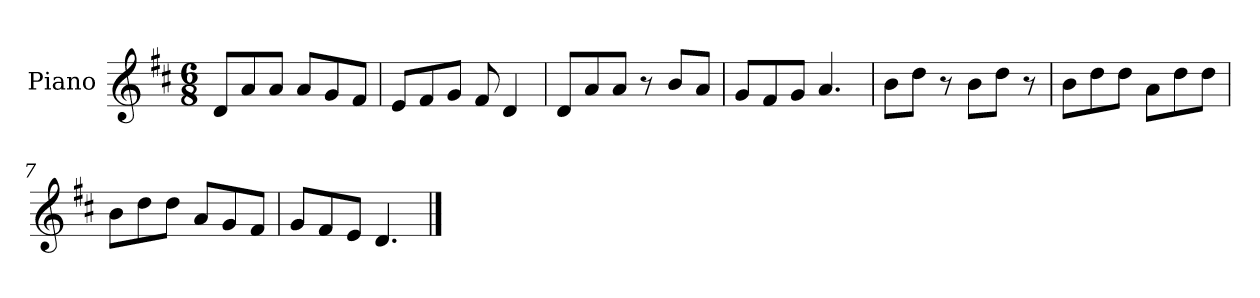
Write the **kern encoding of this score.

**kern
*part1
*staff1
*I"Piano
*I'Pno
*clefG2
*k[f#c#]
*D:
*M6/8
=1
8d/L
8a/
8a/J
8a/L
8g/
8f#/J
=2
8e/L
8f#/
8g/J
8f#/
4d/
=3
8d/L
8a/
8a/J
8r
8b/L
8a/J
=4
8g/L
8f#/
8g/J
4.a/
=5
8b\L
8dd\J
8r
8b\L
8dd\J
8r
=6
8b\L
8dd\
8dd\J
8a\L
8dd\
8dd\J
=7
8b\L
8dd\
8dd\J
8a/L
8g/
8f#/J
=8
8g/L
8f#/
8e/J
4.d/
==
*-
